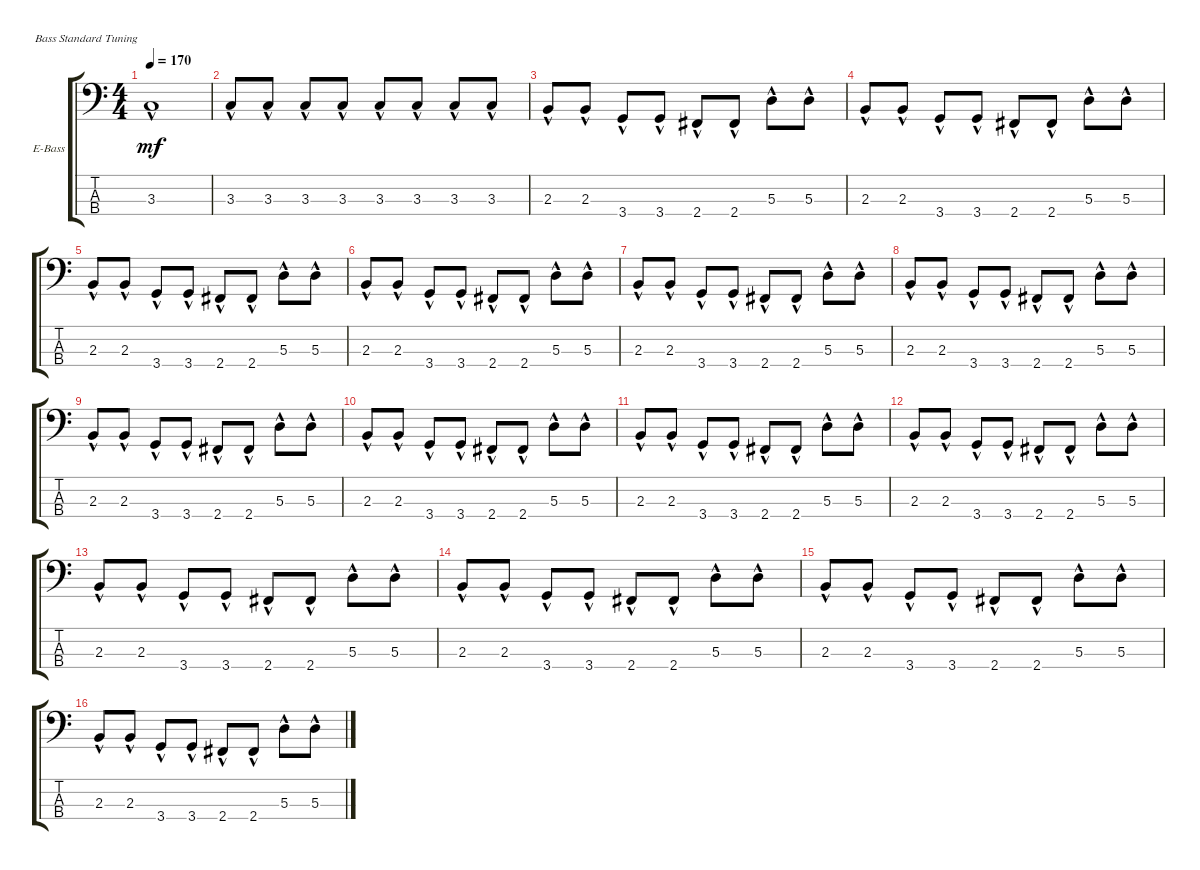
\defaultSystemsLayout 4
\bracketExtendMode groupsimilarinstruments
\firstSystemTrackNameOrientation horizontal
\otherSystemsTrackNameOrientation horizontal
\track ("Electric Bass" "E-Bass") {instrument electricbassfinger}
\staff {score tabs}
\tuning (G2 D2 A1 E1)
\ts (4 4)
\tempo 170
\clef f4
\ks c
3.3{hac}.1{dy mf} |
3.3{hac}.8 3.3{hac}.8 3.3{hac}.8 3.3{hac}.8 3.3{hac}.8 3.3{hac}.8 3.3{hac}.8 3.3{hac}.8 |
2.3{hac}.8 2.3{hac}.8 3.4{hac}.8 3.4{hac}.8 2.4{hac}.8 2.4{hac}.8 5.3{hac}.8 5.3{hac}.8 |
2.3{hac}.8 2.3{hac}.8 3.4{hac}.8 3.4{hac}.8 2.4{hac}.8 2.4{hac}.8 5.3{hac}.8 5.3{hac}.8 |
2.3{hac}.8 2.3{hac}.8 3.4{hac}.8 3.4{hac}.8 2.4{hac}.8 2.4{hac}.8 5.3{hac}.8 5.3{hac}.8 |
2.3{hac}.8 2.3{hac}.8 3.4{hac}.8 3.4{hac}.8 2.4{hac}.8 2.4{hac}.8 5.3{hac}.8 5.3{hac}.8 |
2.3{hac}.8 2.3{hac}.8 3.4{hac}.8 3.4{hac}.8 2.4{hac}.8 2.4{hac}.8 5.3{hac}.8 5.3{hac}.8 |
2.3{hac}.8 2.3{hac}.8 3.4{hac}.8 3.4{hac}.8 2.4{hac}.8 2.4{hac}.8 5.3{hac}.8 5.3{hac}.8 |
2.3{hac}.8 2.3{hac}.8 3.4{hac}.8 3.4{hac}.8 2.4{hac}.8 2.4{hac}.8 5.3{hac}.8 5.3{hac}.8 |
2.3{hac}.8 2.3{hac}.8 3.4{hac}.8 3.4{hac}.8 2.4{hac}.8 2.4{hac}.8 5.3{hac}.8 5.3{hac}.8 |
2.3{hac}.8 2.3{hac}.8 3.4{hac}.8 3.4{hac}.8 2.4{hac}.8 2.4{hac}.8 5.3{hac}.8 5.3{hac}.8 |
2.3{hac}.8 2.3{hac}.8 3.4{hac}.8 3.4{hac}.8 2.4{hac}.8 2.4{hac}.8 5.3{hac}.8 5.3{hac}.8 |
2.3{hac}.8 2.3{hac}.8 3.4{hac}.8 3.4{hac}.8 2.4{hac}.8 2.4{hac}.8 5.3{hac}.8 5.3{hac}.8 |
2.3{hac}.8 2.3{hac}.8 3.4{hac}.8 3.4{hac}.8 2.4{hac}.8 2.4{hac}.8 5.3{hac}.8 5.3{hac}.8 |
2.3{hac}.8 2.3{hac}.8 3.4{hac}.8 3.4{hac}.8 2.4{hac}.8 2.4{hac}.8 5.3{hac}.8 5.3{hac}.8 |
2.3{hac}.8 2.3{hac}.8 3.4{hac}.8 3.4{hac}.8 2.4{hac}.8 2.4{hac}.8 5.3{hac}.8 5.3{hac}.8
